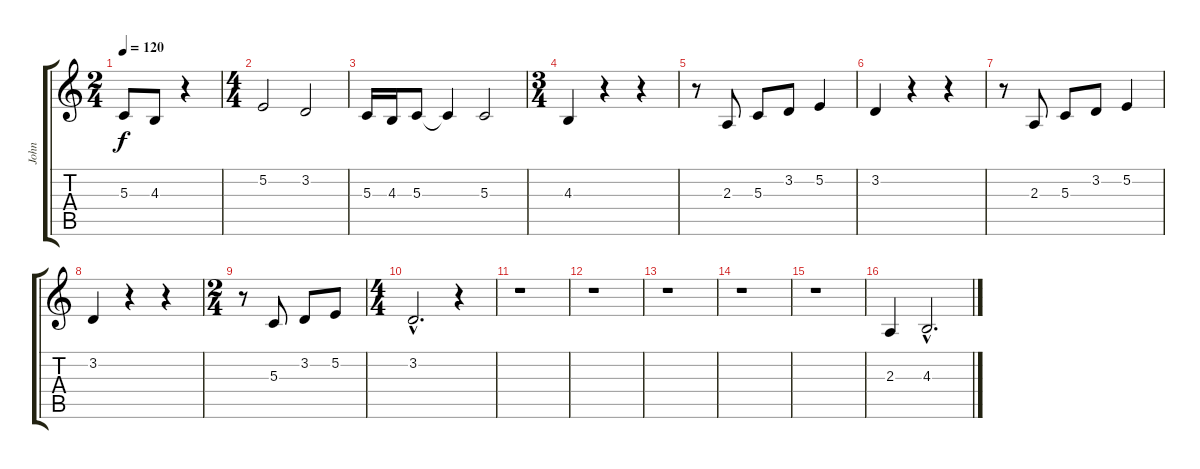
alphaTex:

\track ("John" "John") {instrument clarinet}
\staff {score tabs}
\tuning (E4 B3 G3 D3 A2 E2) {hide}
\ts (2 4)
\tempo 120
\clef g2
\ks c
5.3{t}.8{dy f} 4.3.8 r.4 |
\ts (4 4)
5.2.2 3.2.2 |
5.3.16 4.3.16 5.3.8 5.3{t}.4 5.3.2 |
\ts (3 4)
4.3.4 r.4 r.4 |
r.8 2.3.8 5.3.8 3.2.8 5.2.4 |
3.2.4 r.4 r.4 |
r.8 2.3.8 5.3.8 3.2.8 5.2.4 |
3.2.4 r.4 r.4 |
\ts (2 4)
r.8 5.3.8 3.2.8 5.2.8 |
\ts (4 4)
3.2{hac}.2{d} r.4 |
r.1 |
r.1 |
r.1 |
r.1 |
r.1 |
2.3.4 4.3{hac}.2{d}
